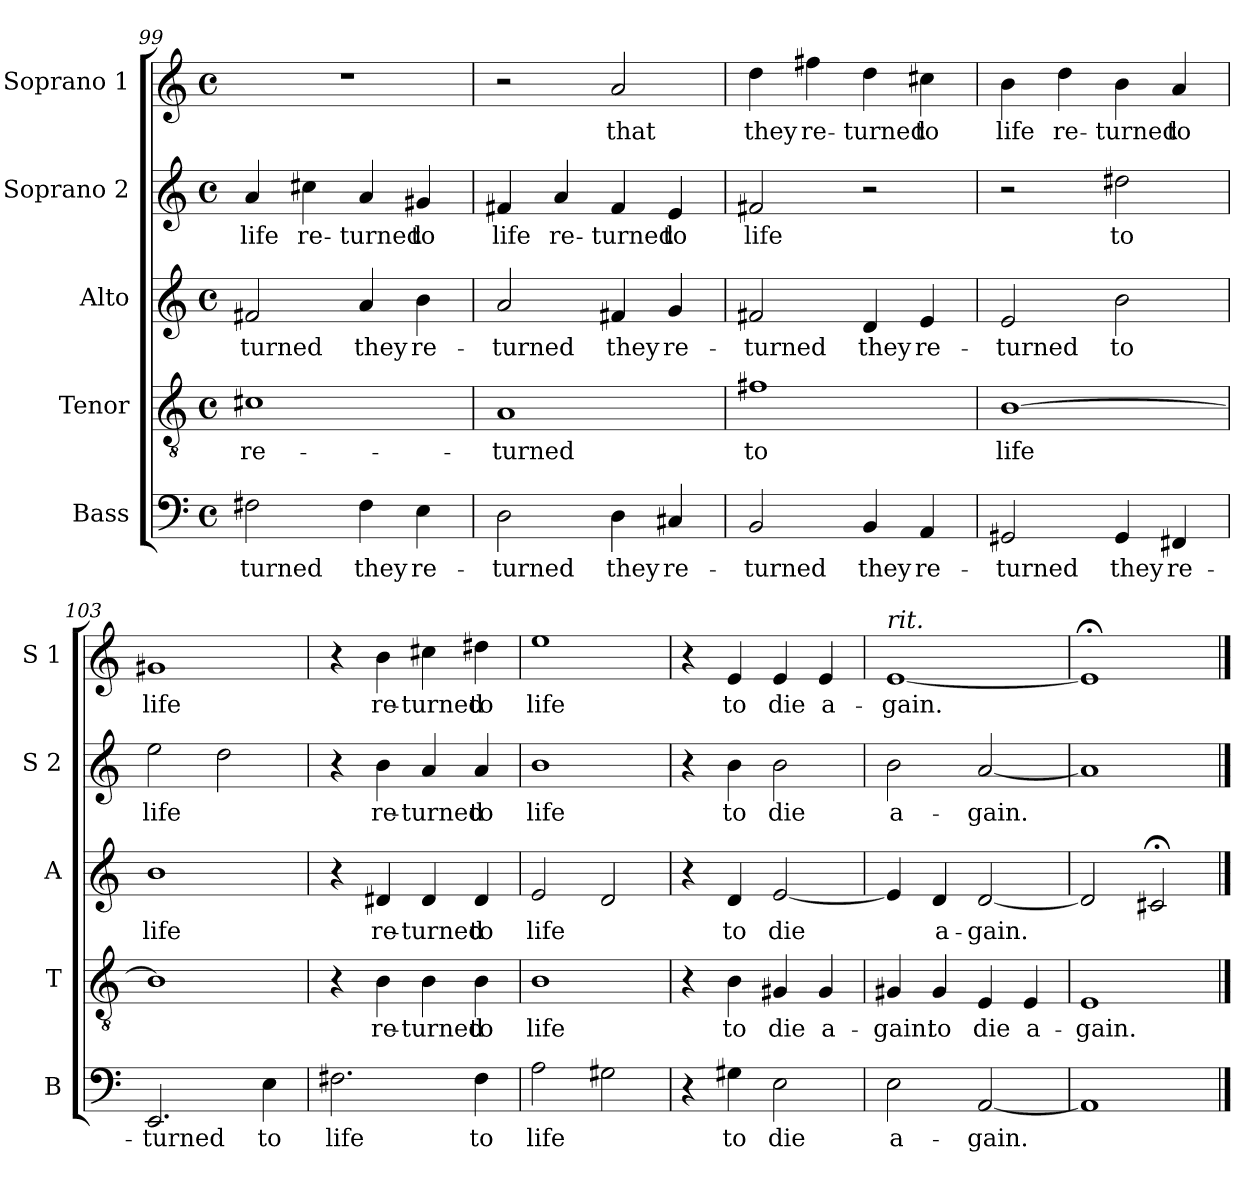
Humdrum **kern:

**kern	**text	**kern	**text	**kern	**text	**kern	**text	**kern	**text
*part5	*part5	*part4	*part4	*part3	*part3	*part2	*part2	*part1	*part1
*staff5	*staff5	*staff4	*staff4	*staff3	*staff3	*staff2	*staff2	*staff1	*staff1
*I"Bass	*	*I"Tenor	*	*I"Alto	*	*I"Soprano 2	*	*I"Soprano 1	*
*I'B	*	*I'T	*	*I'A	*	*I'S 2	*	*I'S 1	*
*clefF4	*	*clefGv2	*	*clefG2	*	*clefG2	*	*clefG2	*
*k[]	*	*k[]	*	*k[]	*	*k[]	*	*k[]	*
*C:	*	*C:	*	*C:	*	*C:	*	*C:	*
*M4/4	*	*M4/4	*	*M4/4	*	*M4/4	*	*M4/4	*
*met(c)	*	*met(c)	*	*met(c)	*	*met(c)	*	*met(c)	*
=99	=99	=99	=99	=99	=99	=99	=99	=99	=99
!	!LO:LY:b	!	!LO:LY:b	!	!LO:LY:b	!	!LO:LY:b	!	!
2F#X\	-turned	1c#X	re-	2f#X/	-turned	4a/	life	1r	.
!	!	!	!	!	!	!	!LO:LY:b	!	!
.	.	.	.	.	.	4cc#X\	re-	.	.
!	!LO:LY:b	!	!	!	!LO:LY:b	!	!LO:LY:b	!	!
4F#\	they	.	.	4a/	they	4a/	-turned	.	.
!	!LO:LY:b	!	!	!	!LO:LY:b	!	!LO:LY:b	!	!
4E\	re-	.	.	4b\	re-	4g#X/	to	.	.
!!LO:PB:g=z
=100	=100	=100	=100	=100	=100	=100	=100	=100	=100
!	!LO:LY:b	!	!LO:LY:b	!	!LO:LY:b	!	!LO:LY:b	!	!
2D\	-turned	1A	-turned	2a/	-turned	4f#X/	life	2r	.
!	!	!	!	!	!	!	!LO:LY:b	!	!
.	.	.	.	.	.	4a/	re-	.	.
!	!LO:LY:b	!	!	!	!LO:LY:b	!	!LO:LY:b	!	!LO:LY:b
4D\	they	.	.	4f#X/	they	4f#/	-turned	2a/	that
!	!LO:LY:b	!	!	!	!LO:LY:b	!	!LO:LY:b	!	!
4C#X/	re-	.	.	4g/	re-	4e/	to	.	.
=101	=101	=101	=101	=101	=101	=101	=101	=101	=101
!	!LO:LY:b	!	!LO:LY:b	!	!LO:LY:b	!	!LO:LY:b	!	!LO:LY:b
2BB/	-turned	1f#X	to	2f#X/	-turned	2f#X/	life	4dd\	they
!	!	!	!	!	!	!	!	!	!LO:LY:b
.	.	.	.	.	.	.	.	4ff#X\	re-
!	!LO:LY:b	!	!	!	!LO:LY:b	!	!	!	!LO:LY:b
4BB/	they	.	.	4d/	they	2r	.	4dd\	-turned
!	!LO:LY:b	!	!	!	!LO:LY:b	!	!	!	!LO:LY:b
4AA/	re-	.	.	4e/	re-	.	.	4cc#X\	to
=102	=102	=102	=102	=102	=102	=102	=102	=102	=102
!	!LO:LY:b	!	!LO:LY:b	!	!LO:LY:b	!	!	!	!LO:LY:b
2GG#X/	-turned	[1B	life	2e/	-turned	2r	.	4b\	life
!	!	!	!	!	!	!	!	!	!LO:LY:b
.	.	.	.	.	.	.	.	4dd\	re-
!	!LO:LY:b	!	!	!	!LO:LY:b	!	!LO:LY:b	!	!LO:LY:b
4GG#/	they	.	.	2b\	to	2dd#X\	to	4b\	-turned
!	!LO:LY:b	!	!	!	!	!	!	!	!LO:LY:b
4FF#X/	re-	.	.	.	.	.	.	4a/	to
=103	=103	=103	=103	=103	=103	=103	=103	=103	=103
!	!LO:LY:b	!	!	!	!LO:LY:b	!	!LO:LY:b	!	!LO:LY:b
2.EE/	-turned	1B]	.	1b	life	2ee\	life	1g#X	life
.	.	.	.	.	.	2dd\	.	.	.
!	!LO:LY:b	!	!	!	!	!	!	!	!
4E\	to	.	.	.	.	.	.	.	.
=104	=104	=104	=104	=104	=104	=104	=104	=104	=104
!	!LO:LY:b	!	!	!	!	!	!	!	!
2.F#X\	life	4r	.	4r	.	4r	.	4r	.
!	!	!	!LO:LY:b	!	!LO:LY:b	!	!LO:LY:b	!	!LO:LY:b
.	.	4B\	re-	4d#X/	re-	4b\	re-	4b\	re-
!	!	!	!LO:LY:b	!	!LO:LY:b	!	!LO:LY:b	!	!LO:LY:b
.	.	4B\	-turned	4d#/	-turned	4a/	-turned	4cc#X\	-turned
!	!LO:LY:b	!	!LO:LY:b	!	!LO:LY:b	!	!LO:LY:b	!	!LO:LY:b
4F#\	to	4B\	to	4d#/	to	4a/	to	4dd#X\	to
=105	=105	=105	=105	=105	=105	=105	=105	=105	=105
!	!LO:LY:b	!	!LO:LY:b	!	!LO:LY:b	!	!LO:LY:b	!	!LO:LY:b
2A\	life	1B	life	2e/	life	1b	life	1ee	life
2G#X\	.	.	.	2d/	.	.	.	.	.
!!LO:LB:g=z
=106	=106	=106	=106	=106	=106	=106	=106	=106	=106
4r	.	4r	.	4r	.	4r	.	4r	.
!	!LO:LY:b	!	!LO:LY:b	!	!LO:LY:b	!	!LO:LY:b	!	!LO:LY:b
4G#X\	to	4B\	to	4d/	to	4b\	to	4e/	to
!	!LO:LY:b	!	!LO:LY:b	!	!LO:LY:b	!	!LO:LY:b	!	!LO:LY:b
2E\	die	4G#X/	die	[2e/	die	2b\	die	4e/	die
!	!	!	!LO:LY:b	!	!	!	!	!	!LO:LY:b
.	.	4G#/	a-	.	.	.	.	4e/	a-
=107	=107	=107	=107	=107	=107	=107	=107	=107	=107
!	!	!	!	!	!	!	!	!LO:TX:a:i:t=rit.	!
!	!LO:LY:b	!	!LO:LY:b	!	!	!	!LO:LY:b	!	!LO:LY:b
2E\	a-	4G#X/	-gain.	4e/]	.	2b\	a-	[1e	-gain.
!	!	!	!LO:LY:b	!	!LO:LY:b	!	!	!	!
.	.	4G#/	to	4d/	a-	.	.	.	.
!	!LO:LY:b	!	!LO:LY:b	!	!LO:LY:b	!	!LO:LY:b	!	!
[2AA/	-gain.	4E/	die	[2d/	-gain.	[2a/	-gain.	.	.
!	!	!	!LO:LY:b	!	!	!	!	!	!
.	.	4E/	a-	.	.	.	.	.	.
=108	=108	=108	=108	=108	=108	=108	=108	=108	=108
!	!	!	!LO:LY:b	!	!	!	!	!	!
1AA]	.	1E	-gain.	2d/]	.	1a]	.	1e;<]	.
.	.	.	.	2c#X;</	.	.	.	.	.
==	==	==	==	==	==	==	==	==	==
*-	*-	*-	*-	*-	*-	*-	*-	*-	*-
